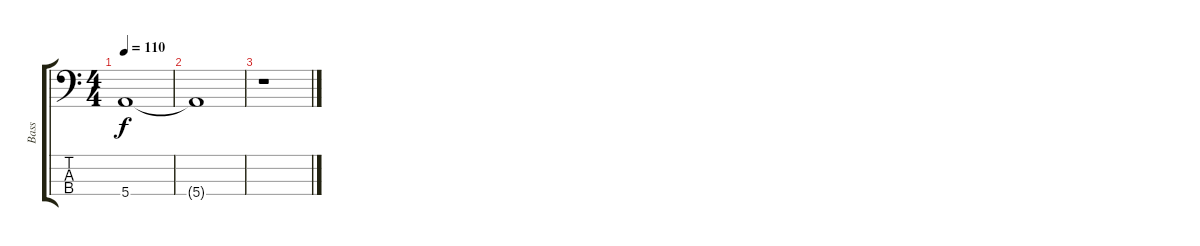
\track ("Bass" "Bass") {instrument electricbassfinger}
\staff {score tabs}
\tuning (G2 D2 A1 E1) {hide}
\ts (4 4)
\tempo 110
\clef f4
\ks c
5.4{t}.1{dy f} |
5.4{t}.1 |
r.1
